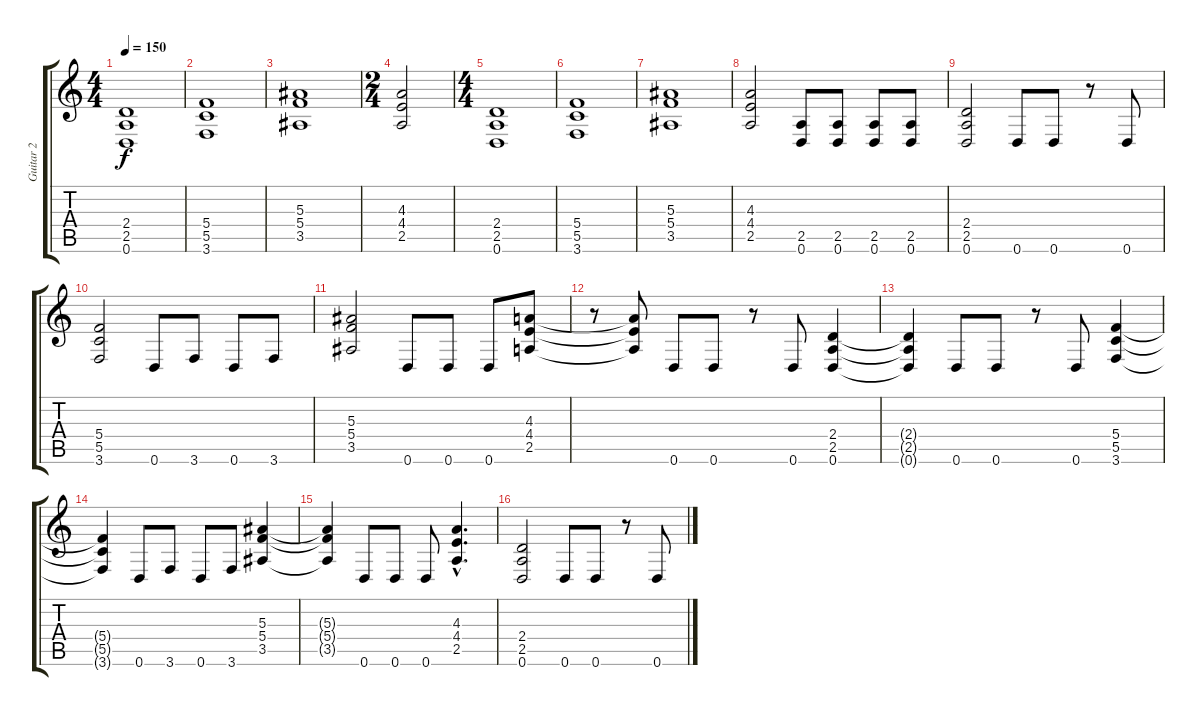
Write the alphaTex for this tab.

\track ("Guitar 2" "Guitar 2") {instrument distortionguitar}
\staff {score tabs}
\tuning (D4 A3 F3 C3 G2 D2) {hide}
\ts (4 4)
\tempo 150
\clef g2
\ks c
(2.4 2.5 0.6).1{dy f instrument distortionguitar} |
(5.4 5.5 3.6).1 |
(5.3 5.4 3.5).1 |
\ts (2 4)
(4.3 4.4 2.5).2 |
\ts (4 4)
(2.4 2.5 0.6).1 |
(5.4 5.5 3.6).1 |
(5.3 5.4 3.5).1 |
(4.3 4.4 2.5).2 (2.5 0.6).8 (2.5 0.6).8 (2.5 0.6).8 (2.5 0.6).8 |
(2.4 2.5 0.6).2 0.6.8 0.6.8 r.8 0.6.8 |
(5.4 5.5 3.6).2 0.6.8 3.6.8 0.6.8 3.6.8 |
(5.3 5.4 3.5).2 0.6.8 0.6.8 0.6.8 (4.3 4.4 2.5).8 |
r.8 (4.3{t} 4.4{t} 2.5{t}).8 0.6.8 0.6.8 r.8 0.6.8 (2.4 2.5 0.6).4 |
(2.4{t} 2.5{t} 0.6{t}).4 0.6.8 0.6.8 r.8 0.6.8 (5.4 5.5 3.6).4 |
(5.4{t} 5.5{t} 3.6{t}).4 0.6.8 3.6.8 0.6.8 3.6.8 (5.3 5.4 3.5).4 |
(5.3{t} 5.4{t} 3.5{t}).4 0.6.8 0.6.8 0.6.8 (4.3{hac} 4.4{hac} 2.5{hac}).4{d} |
(2.4 2.5 0.6).2 0.6.8 0.6.8 r.8 0.6.8
